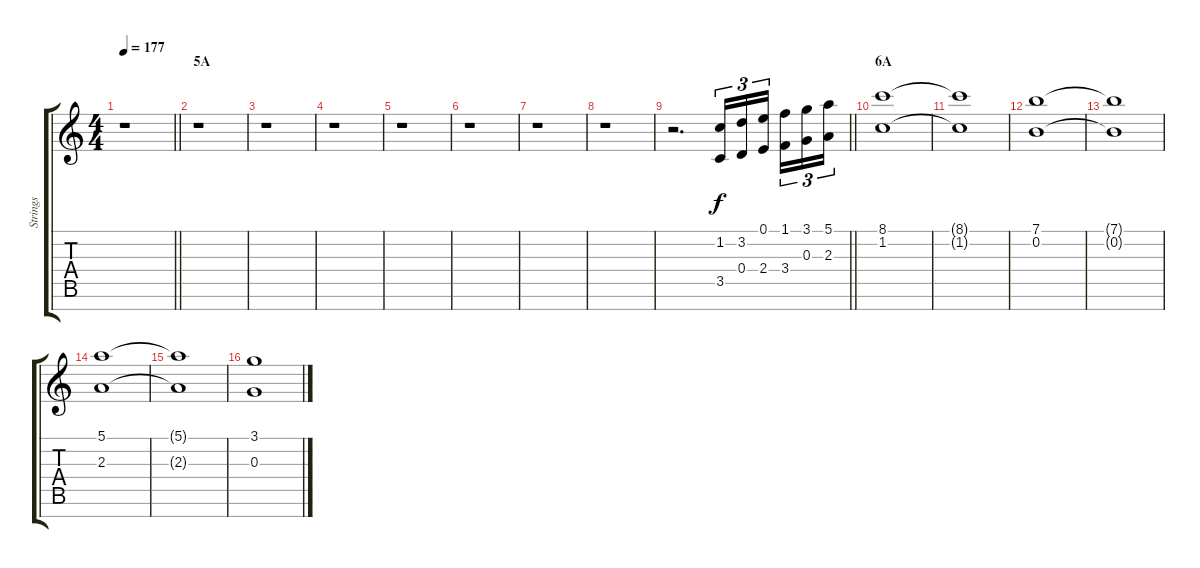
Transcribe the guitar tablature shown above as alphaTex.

\track ("Strings" "Strings") {instrument stringensemble1}
\staff {score tabs}
\tuning (E5 B4 G4 D4 A3 E3 B2) {hide}
\ts (4 4)
\tempo 177
\clef g2
\barLineRight lightlight
\ks c
r.1{dy f} |
\section ("" "5A")
r.1 |
r.1 |
r.1 |
r.1 |
r.1 |
r.1 |
r.1 |
\barLineRight lightlight
r.2{d} (1.2 3.5).16{tu (3 2)} (3.2 0.4).16{tu (3 2)} (0.1 2.4).16{tu (3 2) beam splitsecondary} (1.1 3.4).16{tu (3 2)} (3.1 0.3).16{tu (3 2)} (5.1 2.3).16{tu (3 2)} |
\section ("" "6A")
(8.1 1.2).1 |
(8.1{t} 1.2{t}).1 |
(7.1 0.2).1 |
(7.1{t} 0.2{t}).1 |
(5.1 2.3).1 |
(5.1{t} 2.3{t}).1 |
(3.1 0.3).1
